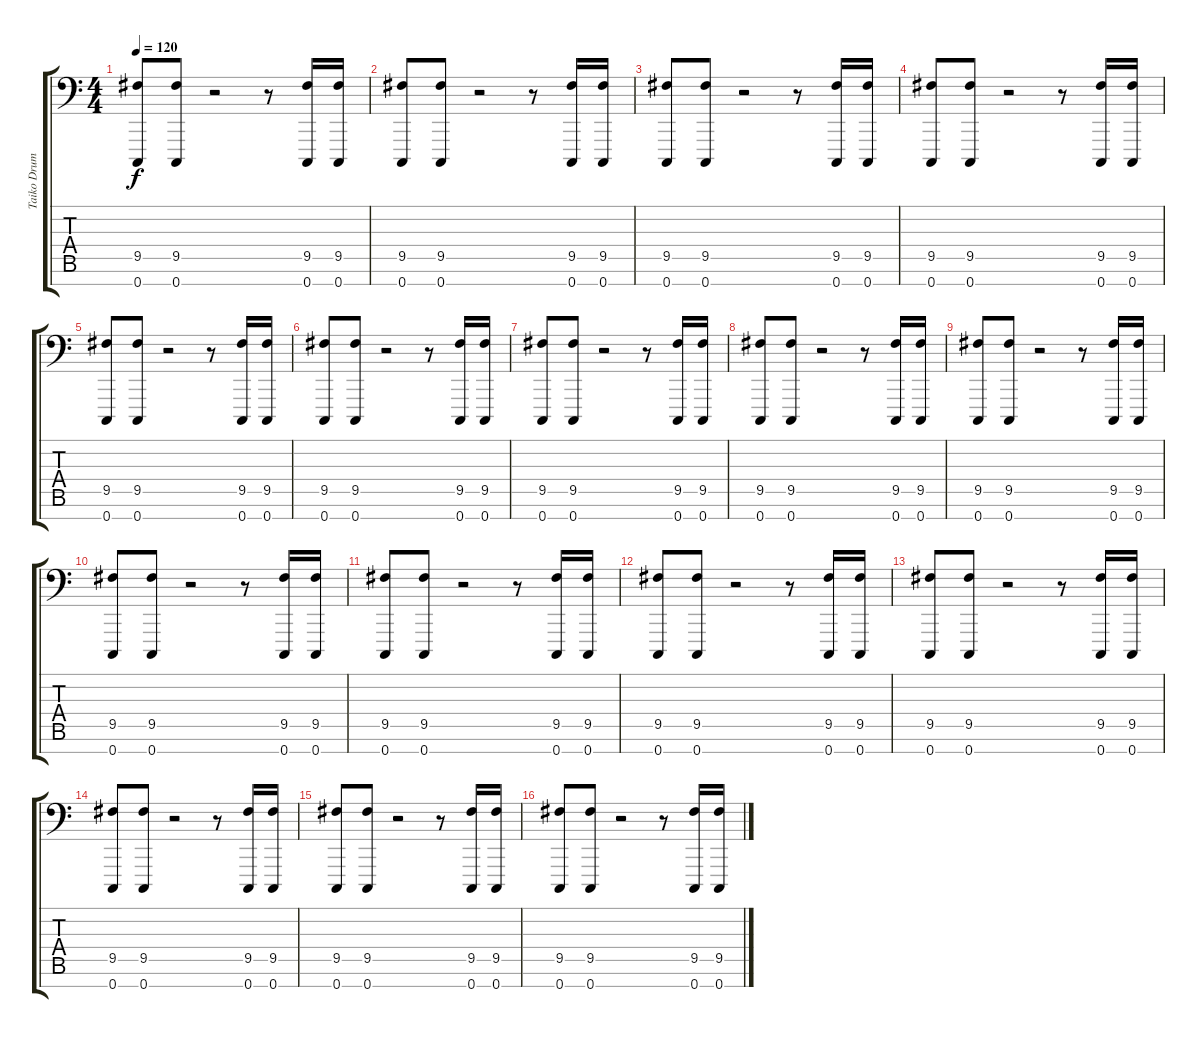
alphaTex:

\track ("Taiko Drum (Right)" "Taiko Drum") {instrument taikodrum}
\staff {score tabs}
\tuning (E4 B3 G3 D3 A2 E2 C-1) {hide}
\ts (4 4)
\tempo 120
\clef f4
\ks c
(9.5 0.7).8{dy f} (9.5 0.7).8 r.2 r.8 (9.5 0.7).16 (9.5 0.7).16 |
(9.5 0.7).8 (9.5 0.7).8 r.2 r.8 (9.5 0.7).16 (9.5 0.7).16 |
(9.5 0.7).8 (9.5 0.7).8 r.2 r.8 (9.5 0.7).16 (9.5 0.7).16 |
(9.5 0.7).8 (9.5 0.7).8 r.2 r.8 (9.5 0.7).16 (9.5 0.7).16 |
(9.5 0.7).8 (9.5 0.7).8 r.2 r.8 (9.5 0.7).16 (9.5 0.7).16 |
(9.5 0.7).8 (9.5 0.7).8 r.2 r.8 (9.5 0.7).16 (9.5 0.7).16 |
(9.5 0.7).8 (9.5 0.7).8 r.2 r.8 (9.5 0.7).16 (9.5 0.7).16 |
(9.5 0.7).8 (9.5 0.7).8 r.2 r.8 (9.5 0.7).16 (9.5 0.7).16 |
(9.5 0.7).8 (9.5 0.7).8 r.2 r.8 (9.5 0.7).16 (9.5 0.7).16 |
(9.5 0.7).8 (9.5 0.7).8 r.2 r.8 (9.5 0.7).16 (9.5 0.7).16 |
(9.5 0.7).8 (9.5 0.7).8 r.2 r.8 (9.5 0.7).16 (9.5 0.7).16 |
(9.5 0.7).8 (9.5 0.7).8 r.2 r.8 (9.5 0.7).16 (9.5 0.7).16 |
(9.5 0.7).8 (9.5 0.7).8 r.2 r.8 (9.5 0.7).16 (9.5 0.7).16 |
(9.5 0.7).8 (9.5 0.7).8 r.2 r.8 (9.5 0.7).16 (9.5 0.7).16 |
(9.5 0.7).8 (9.5 0.7).8 r.2 r.8 (9.5 0.7).16 (9.5 0.7).16 |
(9.5 0.7).8 (9.5 0.7).8 r.2 r.8 (9.5 0.7).16 (9.5 0.7).16
